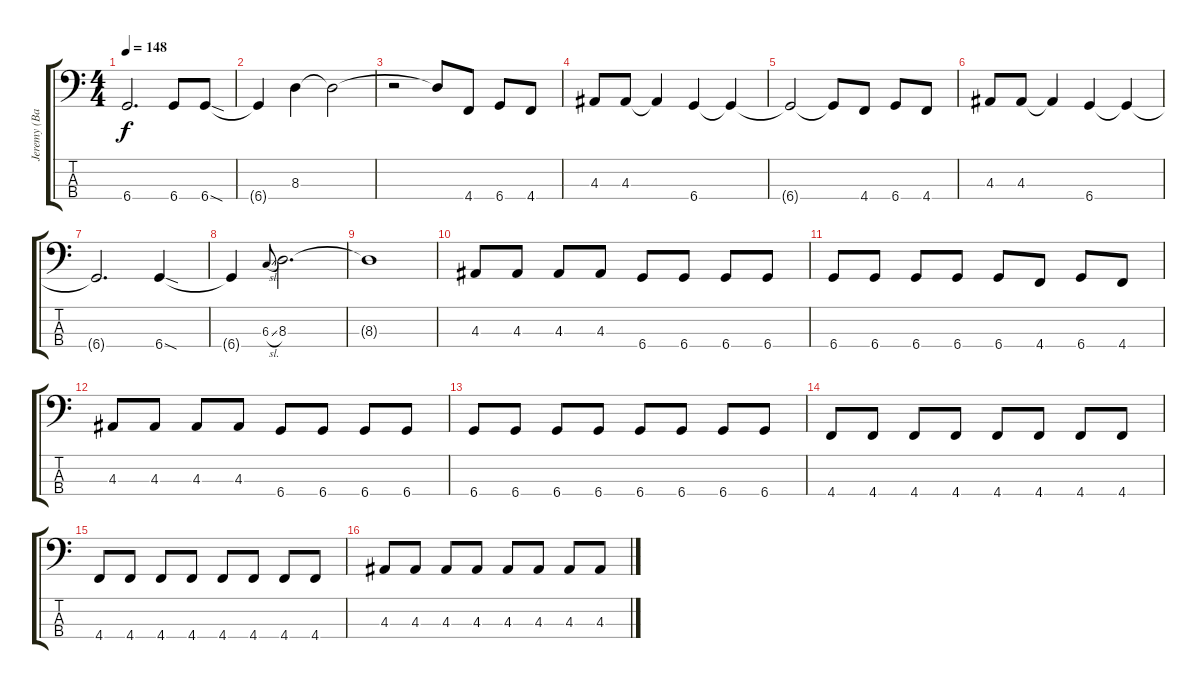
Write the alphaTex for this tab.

\track ("Jeremy (Bass)" "Jeremy (Ba") {instrument electricbasspick}
\staff {score tabs}
\tuning (E2 B1 Gb1 Db1) {hide}
\ts (4 4)
\tempo 148
\clef f4
\ks c
6.4{t}.2{d dy f} 6.4.8 6.4{sod}.8 |
6.4{t}.4 8.3.4 8.3{t}.2 |
r.2 8.3{t}.8 4.4.8 6.4.8 4.4.8 |
4.3.8 4.3.8 4.3{t}.4 6.4.4 6.4{t}.4 |
6.4{t}.2 6.4{t}.8 4.4.8 6.4.8 4.4.8 |
4.3.8 4.3.8 4.3{t}.4 6.4.4 6.4{t}.4 |
6.4{t}.2{d} 6.4{sod}.4 |
6.4{t}.4 6.3{sl}.8{gr onbeat} 8.3.2{d} |
8.3{t}.1 |
4.3.8 4.3.8 4.3.8 4.3.8 6.4.8 6.4.8 6.4.8 6.4.8 |
6.4.8 6.4.8 6.4.8 6.4.8 6.4.8 4.4.8 6.4.8 4.4.8 |
4.3.8 4.3.8 4.3.8 4.3.8 6.4.8 6.4.8 6.4.8 6.4.8 |
6.4.8 6.4.8 6.4.8 6.4.8 6.4.8 6.4.8 6.4.8 6.4.8 |
4.4.8 4.4.8 4.4.8 4.4.8 4.4.8 4.4.8 4.4.8 4.4.8 |
4.4.8 4.4.8 4.4.8 4.4.8 4.4.8 4.4.8 4.4.8 4.4.8 |
4.3.8 4.3.8 4.3.8 4.3.8 4.3.8 4.3.8 4.3.8 4.3.8
